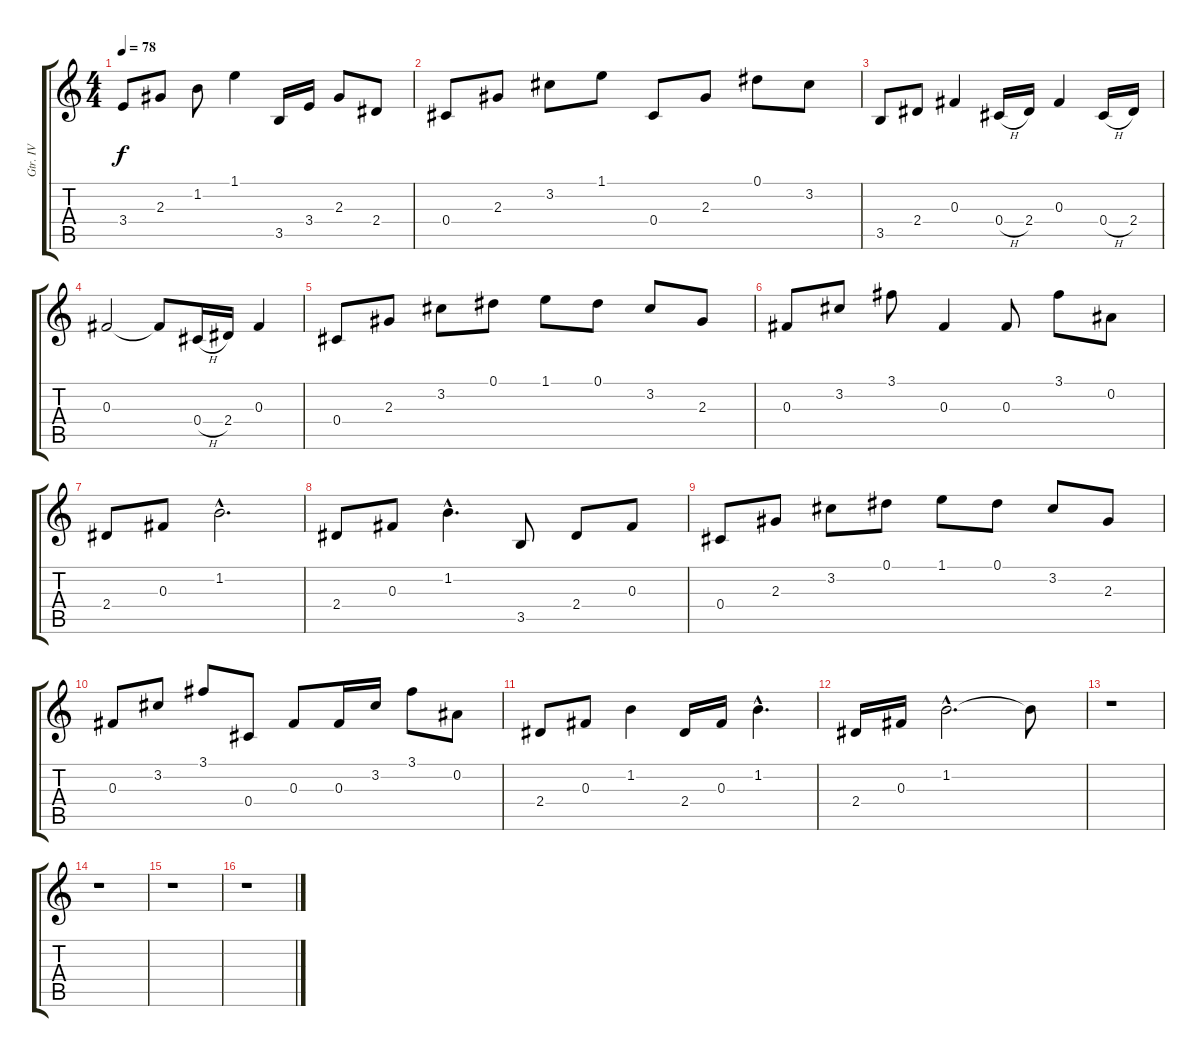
\track ("Gtr. IV" "Gtr. IV") {instrument overdrivenguitar}
\staff {score tabs}
\tuning (Eb4 Bb3 Gb3 Db3 Ab2 Eb2) {hide}
\ts (4 4)
\tempo 78
\clef g2
\ks c
3.4.8{dy f} 2.3.8 1.2.8 1.1.4 3.5.16 3.4.16 2.3.8 2.4.8 |
0.4.8 2.3.8 3.2.8 1.1.8 0.4.8 2.3.8 0.1.8 3.2.8 |
3.5.8 2.4.8 0.3.4 0.4{h}.16 2.4.16 0.3.4 0.4{h}.16 2.4.16 |
0.3.2 0.3{t}.8 0.4{h}.16 2.4.16 0.3.4 |
0.4.8 2.3.8 3.2.8 0.1.8 1.1.8 0.1.8 3.2.8 2.3.8 |
0.3.8 3.2.8 3.1.8 0.3.4 0.3.8 3.1.8 0.2.8 |
2.4.8 0.3.8 1.2{hac}.2{d} |
2.4.8 0.3.8 1.2{hac}.4{d} 3.5.8 2.4.8 0.3.8 |
0.4.8 2.3.8 3.2.8 0.1.8 1.1.8 0.1.8 3.2.8 2.3.8 |
0.3.8 3.2.8 3.1.8 0.4.8 0.3.8 0.3.16 3.2.16 3.1.8 0.2.8 |
2.4.8 0.3.8 1.2.4 2.4.16 0.3.16 1.2{hac}.4{d} |
2.4.16 0.3.16 1.2{hac}.2{d} 1.2{t}.8 |
r.1 |
r.1 |
r.1 |
r.1
